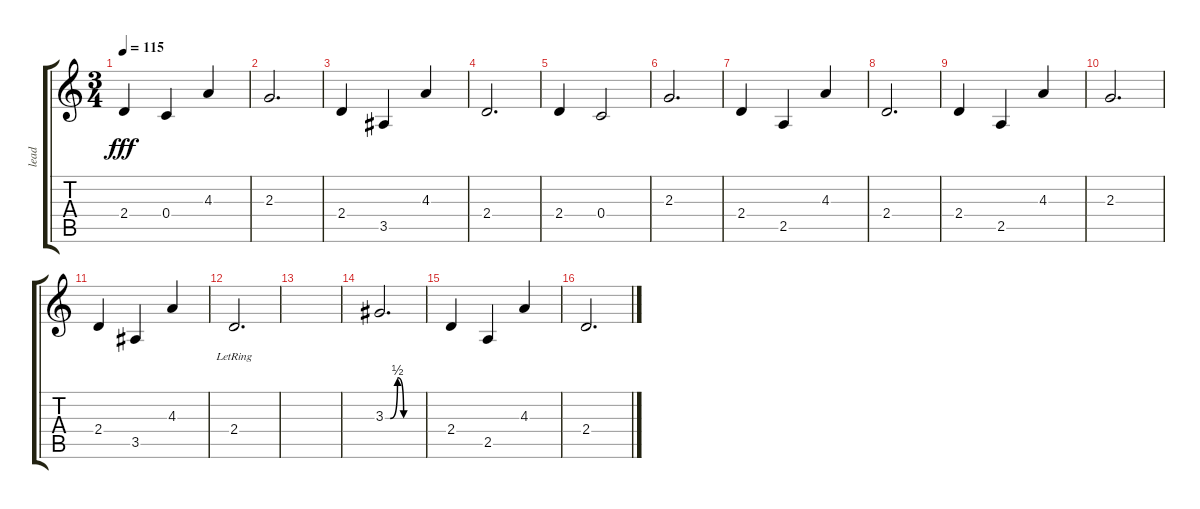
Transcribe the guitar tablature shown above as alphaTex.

\track ("lead" "lead") {instrument distortionguitar}
\staff {score tabs}
\tuning (D4 A3 F3 C3 G2 C2) {hide}
\ts (3 4)
\tempo 115
\clef g2
\ks c
2.4.4{dy fff} 0.4.4 4.3.4 |
2.3.2{d} |
2.4.4 3.5.4 4.3.4 |
2.4.2{d} |
2.4.4 0.4.2 |
2.3.2{d} |
2.4.4 2.5.4 4.3.4 |
2.4.2{d} |
2.4.4 2.5.4 4.3.4 |
2.3.2{d} |
2.4.4 3.5.4 4.3.4 |
2.4{lr}.2{d} |
|
3.3{be (custom 0 0 8 0 20 2 30 0 60 0)}.2{d} |
2.4.4 2.5.4 4.3.4 |
2.4.2{d}
